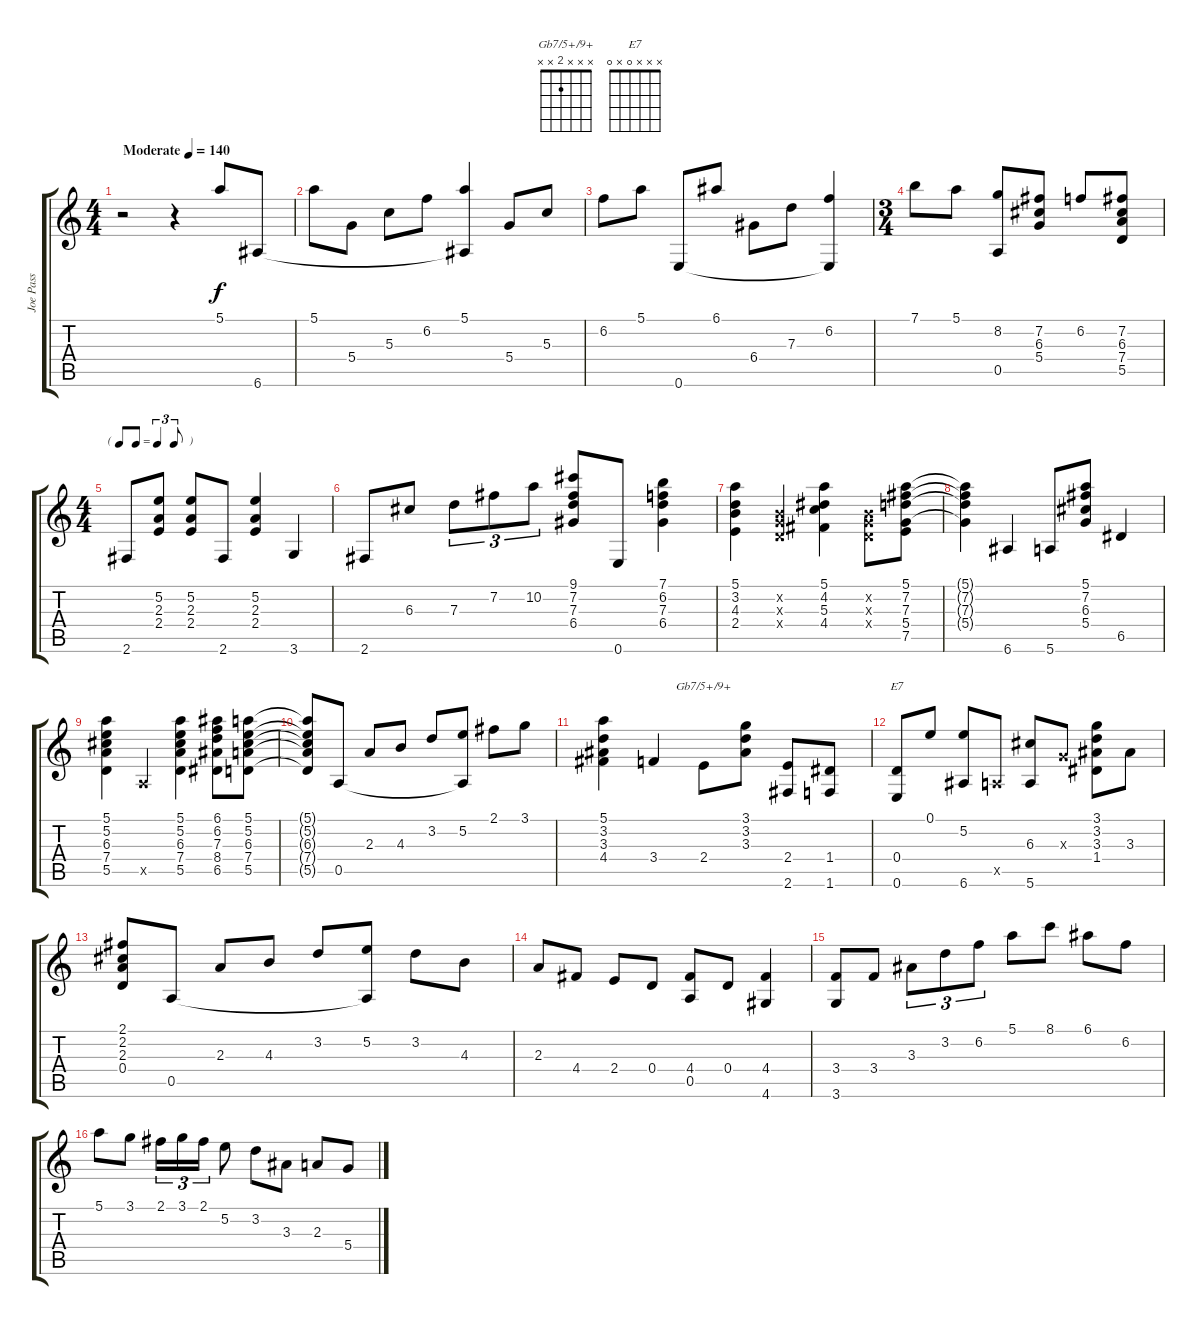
\track ("Joe Pass" "Joe Pass") {instrument electricguitarjazz}
\staff {score tabs}
\tuning (E4 B3 G3 D3 A2 E2) {hide}
\chord ("Gb7/5+/9+" x x x 2 x x)
\chord ("E7" x x x 0 x 0)
\ts (4 4)
\tempo (140 "Moderate")
\clef g2
\ks c
r.2{dy f instrument electricguitarjazz} r.4 5.1.8 6.6.8 |
5.1.8 5.4.8 5.3.8 6.2.8 (5.1 6.6{t}).4 5.4.8 5.3.8 |
6.2.8 5.1.8 0.6.8 6.1.8 6.4.8 7.3.8 (6.2 0.6{t}).4 |
\ts (3 4)
7.1.8 5.1.8 (8.2 0.5).8 (7.2 6.3 5.4).8 6.2.8 (7.2 6.3 7.4 5.5).8 |
\ts (4 4)
\tf triplet8th
2.6.8 (5.2 2.3 2.4).8 (5.2 2.3 2.4).8 2.6.8 (5.2 2.3 2.4).4 3.6.4 |
2.6.8 6.3.8 7.3.8{tu (3 2)} 7.2.8{tu (3 2)} 10.2.8{tu (3 2)} (9.1 7.2 7.3 6.4).8 0.6.8 (7.1 6.2 7.3 6.4).4 |
(5.1 3.2 4.3 2.4).4 (0.2{x} 0.3{x} 0.4{x}).4 (5.1 4.2 5.3 4.4).4 (0.2{x} 0.3{x} 0.4{x}).8 (5.1 7.2 7.3 5.4 7.5).8 |
(5.1{t} 7.2{t} 7.3{t} 5.4{t}).4 6.6.4 5.6.8 (5.1 7.2 6.3 5.4).8 6.5.4 |
(5.1 5.2 6.3 7.4 5.5).4 0.5{x}.4 (5.1 5.2 6.3 7.4 5.5).4 (6.1 6.2 7.3 8.4 6.5).8 (5.1 5.2 6.3 7.4 5.5).8 |
(5.1{t} 5.2{t} 6.3{t} 7.4{t} 5.5{t}).8 0.5.8 2.3.8 4.3.8 3.2.8 (5.2 0.5{t}).8 2.1.8 3.1.8 |
(5.1 3.2 3.3 4.4).4 3.4.4 2.4.8{ch "Gb7/5+/9+"} (3.1 3.2 3.3).8 (2.4 2.6).8 (1.4 1.6).8 |
(0.4 0.6).8{ch "E7"} 0.1.8 (5.2 6.6).8 0.5{x}.8 (6.3 5.6).8 0.3{x}.8 (3.1 3.2 3.3 1.4).8 3.3.8 |
(2.1 2.2 2.3 0.4).8 0.5.8 2.3.8 4.3.8 3.2.8 (5.2 0.5{t}).8 3.2.8 4.3.8 |
2.3.8 4.4.8 2.4.8 0.4.8 (4.4 0.5).8 0.4.8 (4.4 4.6).4 |
(3.4 3.6).8 3.4.8 3.3.8{tu (3 2)} 3.2.8{tu (3 2)} 6.2.8{tu (3 2)} 5.1.8 8.1.8 6.1.8 6.2.8 |
5.1.8 3.1.8 2.1.16{tu (3 2)} 3.1.16{tu (3 2)} 2.1.16{tu (3 2)} 5.2.8 3.2.8 3.3.8 2.3.8 5.4.8
